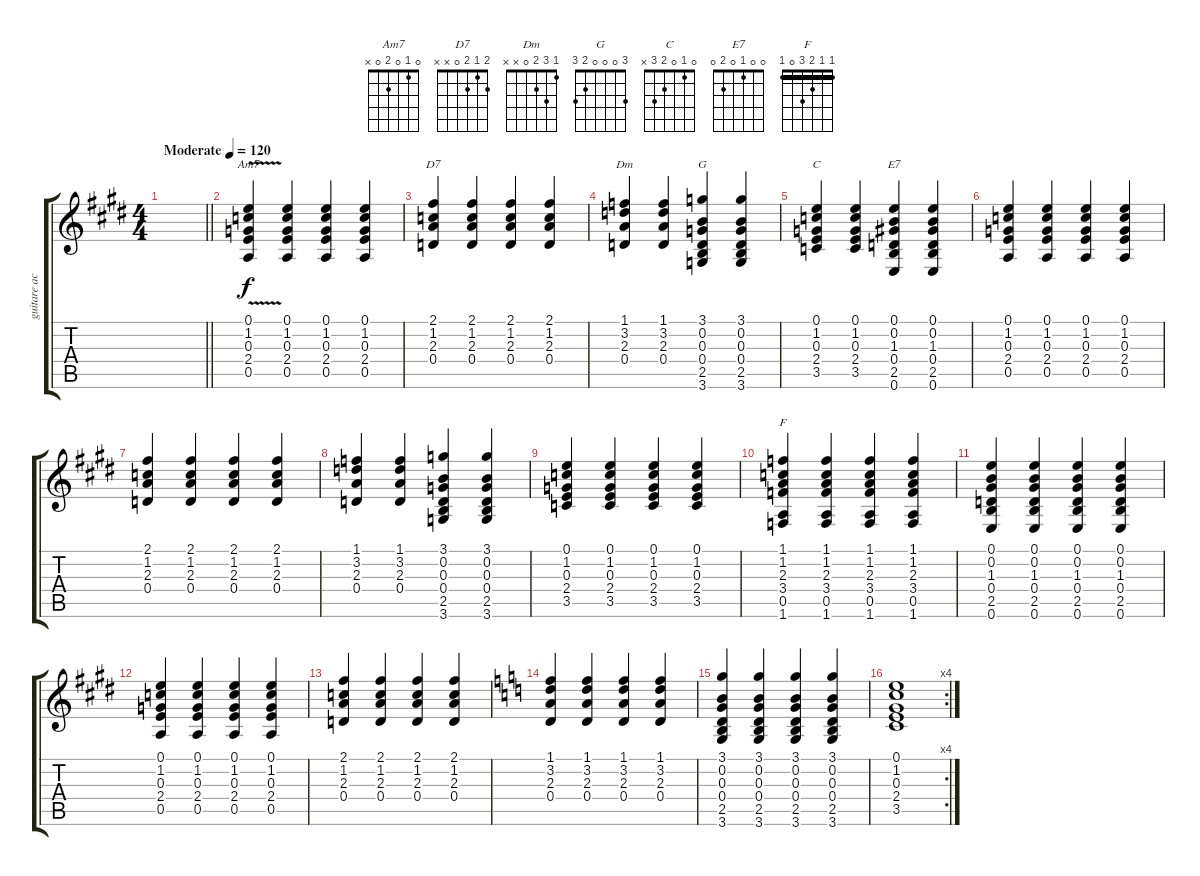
\track ("guitare accord" "guitare ac") {instrument acousticguitarsteel}
\staff {score tabs}
\tuning (E4 B3 G3 D3 A2 E2) {hide}
\chord ("Am7" 0 1 0 2 0 x)
\chord ("D7" 2 1 2 0 x x)
\chord ("Dm" 1 3 2 0 x x)
\chord ("G" 3 0 0 0 2 3)
\chord ("C" 0 1 0 2 3 x)
\chord ("E7" 0 0 1 0 2 0)
\chord ("F" 1 1 2 3 0 1) {barre 1}
\ts (4 4)
\tempo (120 "Moderate")
\clef g2
\barLineRight lightlight
\ks e
|
(0.1 1.2{v} 0.3 2.4 0.5).4{ch "Am7"} (0.1 1.2 0.3 2.4 0.5).4 (0.1 1.2 0.3 2.4 0.5).4 (0.1 1.2 0.3 2.4 0.5).4 |
(2.1 1.2 2.3 0.4).4{ch "D7"} (2.1 1.2 2.3 0.4).4 (2.1 1.2 2.3 0.4).4 (2.1 1.2 2.3 0.4).4 |
(1.1 3.2 2.3 0.4).4{ch "Dm"} (1.1 3.2 2.3 0.4).4 (3.1 0.2 0.3 0.4 2.5 3.6).4{ch "G"} (3.1 0.2 0.3 0.4 2.5 3.6).4 |
(0.1 1.2 0.3 2.4 3.5).4{ch "C"} (0.1 1.2 0.3 2.4 3.5).4 (0.1 0.2 1.3 0.4 2.5 0.6).4{ch "E7"} (0.1 0.2 1.3 0.4 2.5 0.6).4 |
(0.1 1.2 0.3 2.4 0.5).4 (0.1 1.2 0.3 2.4 0.5).4 (0.1 1.2 0.3 2.4 0.5).4 (0.1 1.2 0.3 2.4 0.5).4 |
(2.1 1.2 2.3 0.4).4 (2.1 1.2 2.3 0.4).4 (2.1 1.2 2.3 0.4).4 (2.1 1.2 2.3 0.4).4 |
(1.1 3.2 2.3 0.4).4 (1.1 3.2 2.3 0.4).4 (3.1 0.2 0.3 0.4 2.5 3.6).4 (3.1 0.2 0.3 0.4 2.5 3.6).4 |
(0.1 1.2 0.3 2.4 3.5).4 (0.1 1.2 0.3 2.4 3.5).4 (0.1 1.2 0.3 2.4 3.5).4 (0.1 1.2 0.3 2.4 3.5).4 |
(1.1 1.2 2.3 3.4 0.5 1.6).4{ch "F"} (1.1 1.2 2.3 3.4 0.5 1.6).4 (1.1 1.2 2.3 3.4 0.5 1.6).4 (1.1 1.2 2.3 3.4 0.5 1.6).4 |
(0.1 0.2 1.3 0.4 2.5 0.6).4 (0.1 0.2 1.3 0.4 2.5 0.6).4 (0.1 0.2 1.3 0.4 2.5 0.6).4 (0.1 0.2 1.3 0.4 2.5 0.6).4 |
(0.1 1.2 0.3 2.4 0.5).4 (0.1 1.2 0.3 2.4 0.5).4 (0.1 1.2 0.3 2.4 0.5).4 (0.1 1.2 0.3 2.4 0.5).4 |
(2.1 1.2 2.3 0.4).4 (2.1 1.2 2.3 0.4).4 (2.1 1.2 2.3 0.4).4 (2.1 1.2 2.3 0.4).4 |
\ks c
(1.1 3.2 2.3 0.4).4 (1.1 3.2 2.3 0.4).4 (1.1 3.2 2.3 0.4).4 (1.1 3.2 2.3 0.4).4 |
(3.1 0.2 0.3 0.4 2.5 3.6).4 (3.1 0.2 0.3 0.4 2.5 3.6).4 (3.1 0.2 0.3 0.4 2.5 3.6).4 (3.1 0.2 0.3 0.4 2.5 3.6).4 |
\rc 4
(0.1 1.2 0.3 2.4 3.5).1
